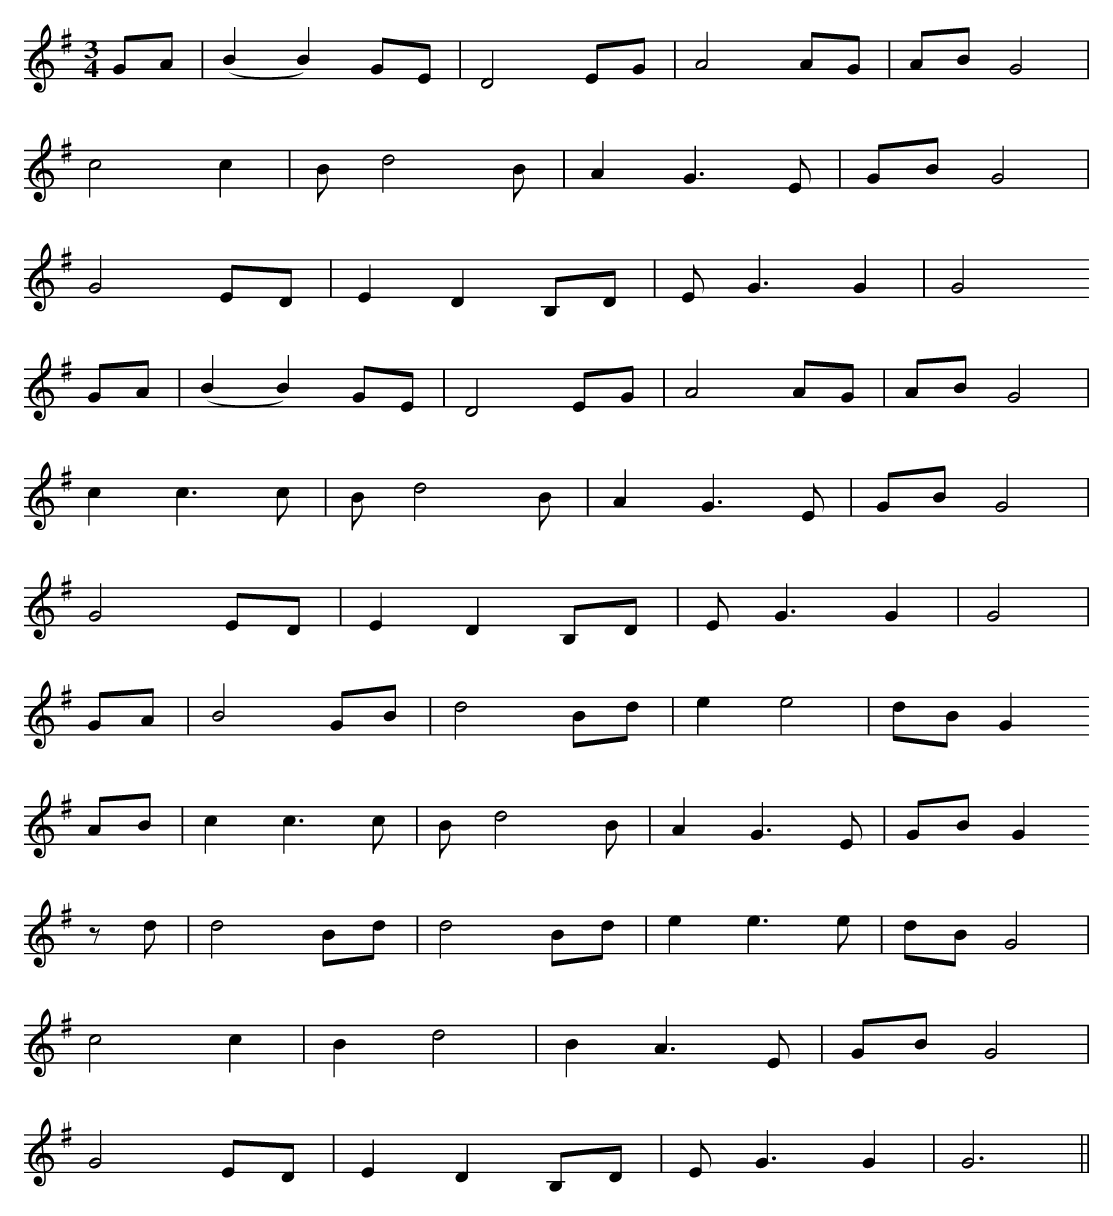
X:1
M:3/4
K:G
GA|(B2 B2) GE|D4 EG|A4 AG|AB G4|
c4 c2|Bd4 B|A2G3 E|GB G4|
G4 ED|E2 D2 B,D|E G3 G2|G4
GA|(B2 B2) GE|D4 EG|A4 AG|AB G4|
c2 c3 c|Bd4 B|A2 G3 E|GB G4|
G4 ED|E2 D2 B,D|E G3 G2|G4|
GA|B4 GB|d4 Bd|e2 e4|dBG2
AB|c2 c3 c|Bd4 B|A2 G3 E|GB G2
zd|d4 Bd|d4 Bd|e2 e3 e|dB G4|
c4 c2|B2d4|B2A3 E|GB G4|
G4 ED|E2 D2 B,D|E G3 G2|G6||
